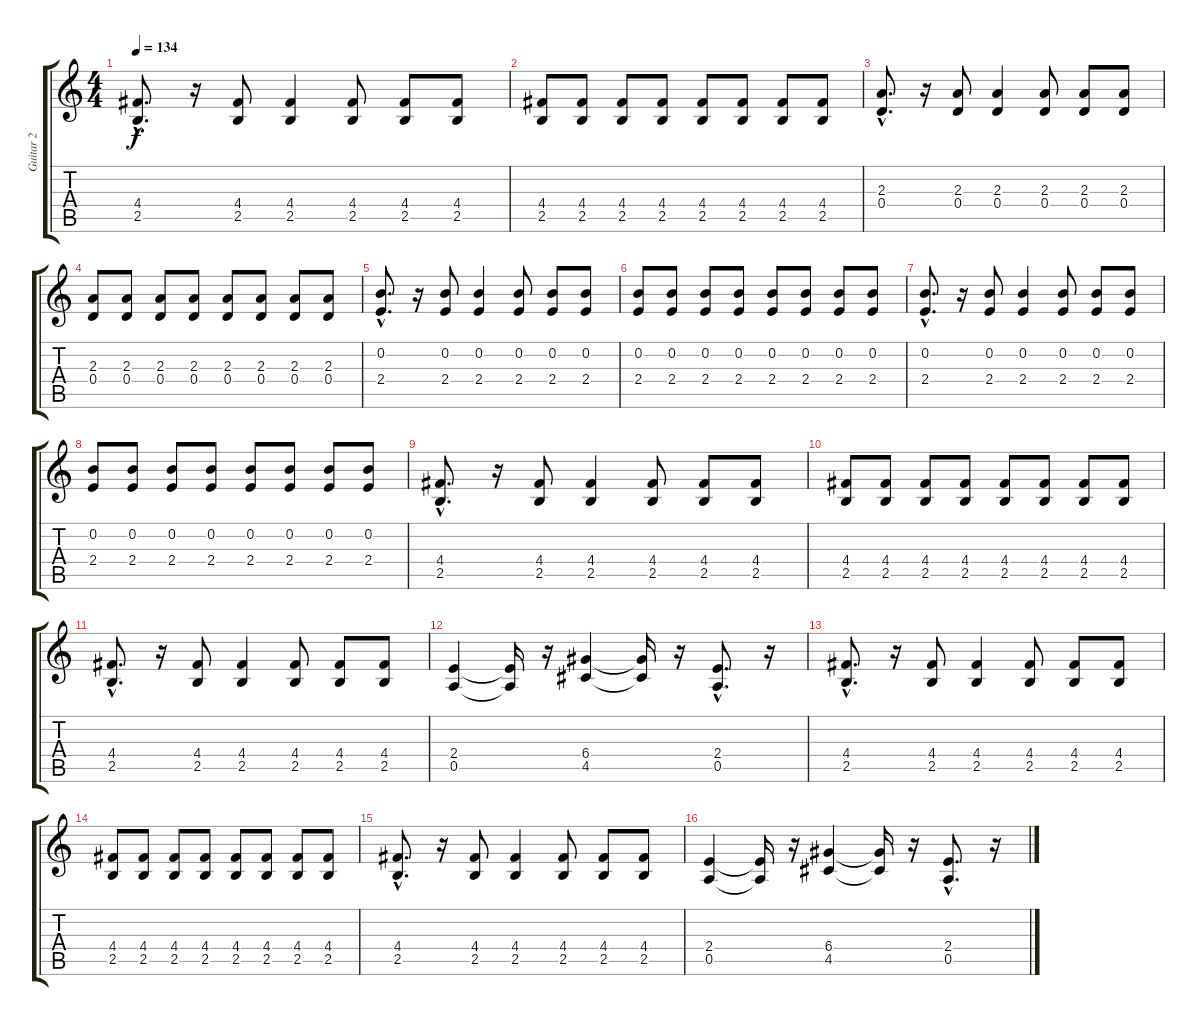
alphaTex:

\track ("Guitar 2" "Guitar 2") {instrument distortionguitar}
\staff {score tabs}
\tuning (E4 B3 G3 D3 A2 E2) {hide}
\ts (4 4)
\tempo 134
\clef g2
\ks c
(4.4{hac} 2.5{hac}).8{d dy f} r.16 (4.4 2.5).8 (4.4 2.5).4 (4.4 2.5).8 (4.4 2.5).8 (4.4 2.5).8 |
(4.4 2.5).8 (4.4 2.5).8 (4.4 2.5).8 (4.4 2.5).8 (4.4 2.5).8 (4.4 2.5).8 (4.4 2.5).8 (4.4 2.5).8 |
(2.3{hac} 0.4{hac}).8{d} r.16 (2.3 0.4).8 (2.3 0.4).4 (2.3 0.4).8 (2.3 0.4).8 (2.3 0.4).8 |
(2.3 0.4).8 (2.3 0.4).8 (2.3 0.4).8 (2.3 0.4).8 (2.3 0.4).8 (2.3 0.4).8 (2.3 0.4).8 (2.3 0.4).8 |
(0.2{hac} 2.4{hac}).8{d} r.16 (0.2 2.4).8 (0.2 2.4).4 (0.2 2.4).8 (0.2 2.4).8 (0.2 2.4).8 |
(0.2 2.4).8 (0.2 2.4).8 (0.2 2.4).8 (0.2 2.4).8 (0.2 2.4).8 (0.2 2.4).8 (0.2 2.4).8 (0.2 2.4).8 |
(0.2{hac} 2.4{hac}).8{d} r.16 (0.2 2.4).8 (0.2 2.4).4 (0.2 2.4).8 (0.2 2.4).8 (0.2 2.4).8 |
(0.2 2.4).8 (0.2 2.4).8 (0.2 2.4).8 (0.2 2.4).8 (0.2 2.4).8 (0.2 2.4).8 (0.2 2.4).8 (0.2 2.4).8 |
(4.4{hac} 2.5{hac}).8{d} r.16 (4.4 2.5).8 (4.4 2.5).4 (4.4 2.5).8 (4.4 2.5).8 (4.4 2.5).8 |
(4.4 2.5).8 (4.4 2.5).8 (4.4 2.5).8 (4.4 2.5).8 (4.4 2.5).8 (4.4 2.5).8 (4.4 2.5).8 (4.4 2.5).8 |
(4.4{hac} 2.5{hac}).8{d} r.16 (4.4 2.5).8 (4.4 2.5).4 (4.4 2.5).8 (4.4 2.5).8 (4.4 2.5).8 |
(2.4 0.5).4 (2.4{t} 0.5{t}).16 r.16 (6.4 4.5).4 (6.4{t} 4.5{t}).16 r.16 (2.4{hac} 0.5{hac}).8{d} r.16 |
(4.4{hac} 2.5{hac}).8{d} r.16 (4.4 2.5).8 (4.4 2.5).4 (4.4 2.5).8 (4.4 2.5).8 (4.4 2.5).8 |
(4.4 2.5).8 (4.4 2.5).8 (4.4 2.5).8 (4.4 2.5).8 (4.4 2.5).8 (4.4 2.5).8 (4.4 2.5).8 (4.4 2.5).8 |
(4.4{hac} 2.5{hac}).8{d} r.16 (4.4 2.5).8 (4.4 2.5).4 (4.4 2.5).8 (4.4 2.5).8 (4.4 2.5).8 |
(2.4 0.5).4 (2.4{t} 0.5{t}).16 r.16 (6.4 4.5).4 (6.4{t} 4.5{t}).16 r.16 (2.4{hac} 0.5{hac}).8{d} r.16
